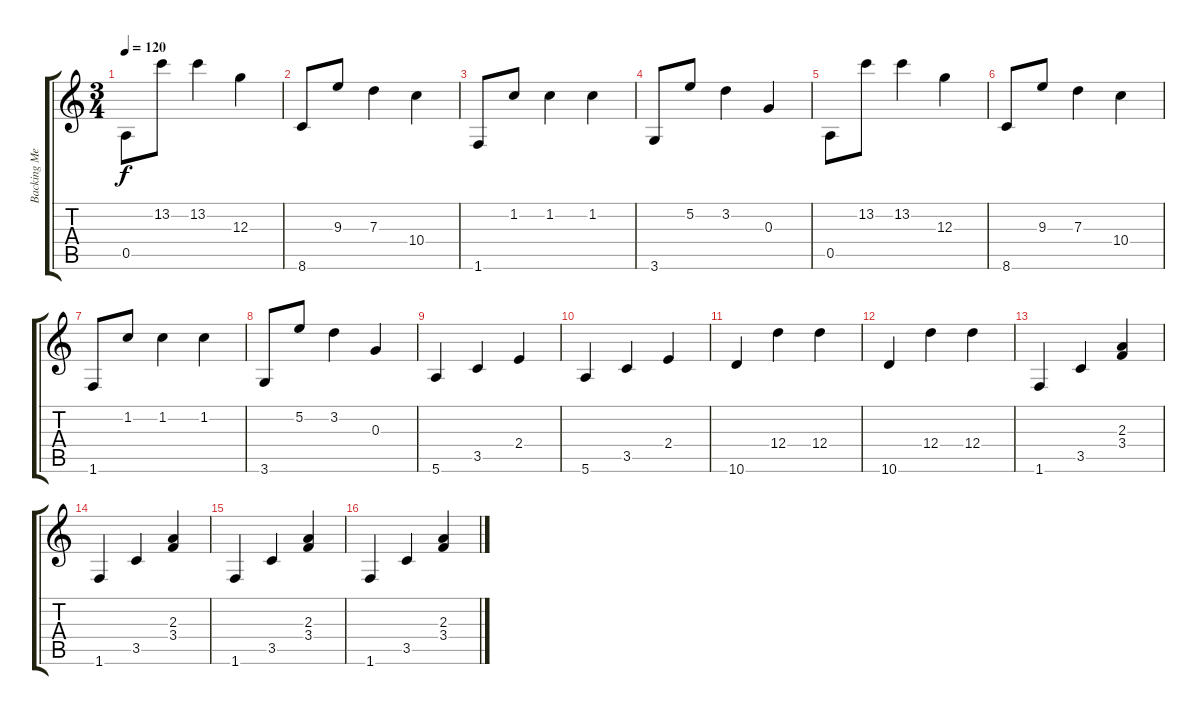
\track ("Backing Melody" "Backing Me") {instrument electricguitarjazz}
\staff {score tabs}
\tuning (E4 B3 G3 D3 A2 E2) {hide}
\ts (3 4)
\tempo 120
\clef g2
\ks c
0.5.8{dy f} 13.2.8 13.2.4 12.3.4 |
8.6.8 9.3.8 7.3.4 10.4.4 |
1.6.8 1.2.8 1.2.4 1.2.4 |
3.6.8 5.2.8 3.2.4 0.3.4 |
0.5.8 13.2.8 13.2.4 12.3.4 |
8.6.8 9.3.8 7.3.4 10.4.4 |
1.6.8 1.2.8 1.2.4 1.2.4 |
3.6.8 5.2.8 3.2.4 0.3.4 |
5.6.4 3.5.4 2.4.4 |
5.6.4 3.5.4 2.4.4 |
10.6.4 12.4.4 12.4.4 |
10.6.4 12.4.4 12.4.4 |
1.6.4 3.5.4 (2.3 3.4).4 |
1.6.4 3.5.4 (2.3 3.4).4 |
1.6.4 3.5.4 (2.3 3.4).4 |
1.6.4 3.5.4 (2.3 3.4).4
